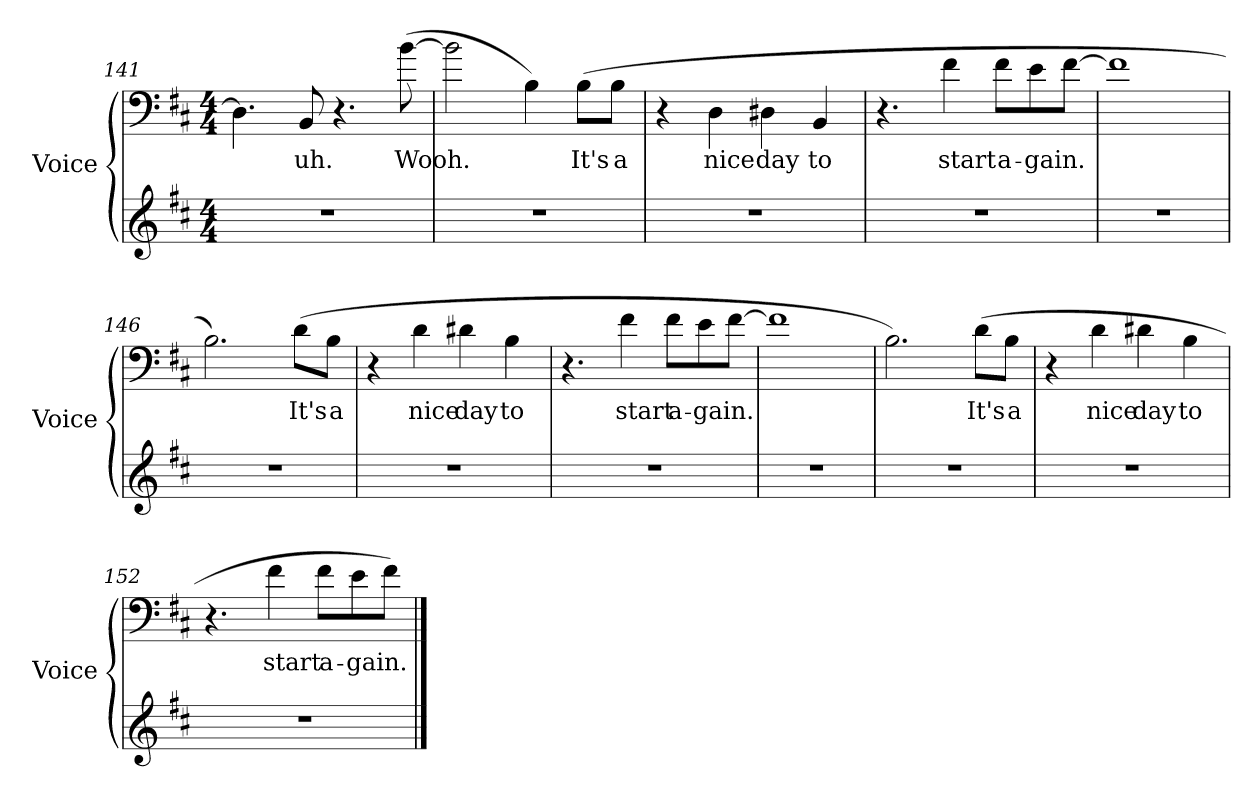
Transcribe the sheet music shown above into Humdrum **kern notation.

**kern	**kern	**text
*part2	*part1	*part1
*staff2	*staff1	*staff1
*I"Voice	*I"Voice	*
*I'Voice	*I'Voice	*
*clefG2	*clefF4	*
*k[f#c#]	*k[f#c#]	*
*b:	*b:	*
*M4/4	*M4/4	*
=141	=141	=141
1r	4.Di\]	.
!	!	!LO:LY:b:color=#000000
.	8BBi/	uh.
.	4.r	.
!	!	!LO:LY:b:color=#000000
.	([8bi\	Wooh.
=142	=142	=142
1r	2bi\]	.
.	4Bi\)	.
!	!	!LO:LY:b:color=#000000
.	(8Bi\L	It's
!	!	!LO:LY:b:color=#000000
.	8Bi\J	a
!!LO:LB:g=z
=143	=143	=143
1r	4r	.
!	!	!LO:LY:b:color=#000000
.	4Di\	nice
!	!	!LO:LY:b:color=#000000
.	4D#Xi\	day
!	!	!LO:LY:b:color=#000000
.	4BBi/	to
=144	=144	=144
1r	4.r	.
!	!	!LO:LY:b:color=#000000
.	4f#i\	start
!	!	!LO:LY:b:color=#000000
.	8f#i\L	a-
!	!	!LO:LY:b:color=#000000
.	8ei\	-gain.
.	[8f#i\J	.
=145	=145	=145
1r	1f#i]	.
=146	=146	=146
1r	2.Bi\)	.
!	!	!LO:LY:b:color=#000000
.	(8di\L	It's
!	!	!LO:LY:b:color=#000000
.	8Bi\J	a
=147	=147	=147
1r	4r	.
!	!	!LO:LY:b:color=#000000
.	4di\	nice
!	!	!LO:LY:b:color=#000000
.	4d#Xi\	day
!	!	!LO:LY:b:color=#000000
.	4Bi\	to
!!LO:LB:g=z
=148	=148	=148
1r	4.r	.
!	!	!LO:LY:b:color=#000000
.	4f#i\	start
!	!	!LO:LY:b:color=#000000
.	8f#i\L	a-
!	!	!LO:LY:b:color=#000000
.	8ei\	-gain.
.	[8f#i\J	.
=149	=149	=149
1r	1f#i]	.
=150	=150	=150
1r	2.Bi\)	.
!	!	!LO:LY:b:color=#000000
.	(8di\L	It's
!	!	!LO:LY:b:color=#000000
.	8Bi\J	a
=151	=151	=151
1r	4r	.
!	!	!LO:LY:b:color=#000000
.	4di\	nice
!	!	!LO:LY:b:color=#000000
.	4d#Xi\	day
!	!	!LO:LY:b:color=#000000
.	4Bi\	to
=152	=152	=152
1r	4.r	.
!	!	!LO:LY:b:color=#000000
.	4f#i\	start
!	!	!LO:LY:b:color=#000000
.	8f#i\L	a-
!	!	!LO:LY:b:color=#000000
.	8ei\	-gain.
.	8f#i\J)	.
==	==	==
*-	*-	*-
